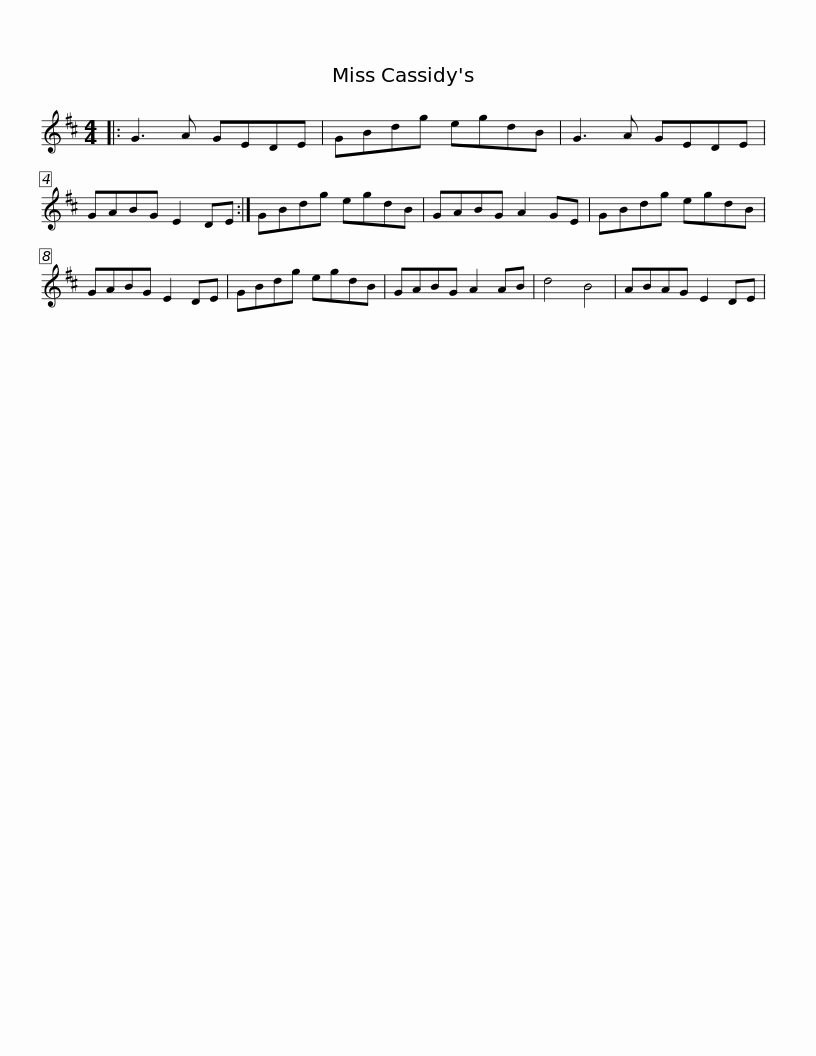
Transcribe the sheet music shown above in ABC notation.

X:1
L:1/8
M:4/4
I:linebreak $
K:D
V:1 treble
V:1
|: G3 A GEDE | GBdg egdB | G3 A GEDE | GABG E2 DE :| GBdg egdB |$ %5
 GABG A2 GE | GBdg egdB | GABG E2 DE | GBdg egdB | GABG A2 AB | %10
 d4 B4 |$ ABAG E2 DE | %12
